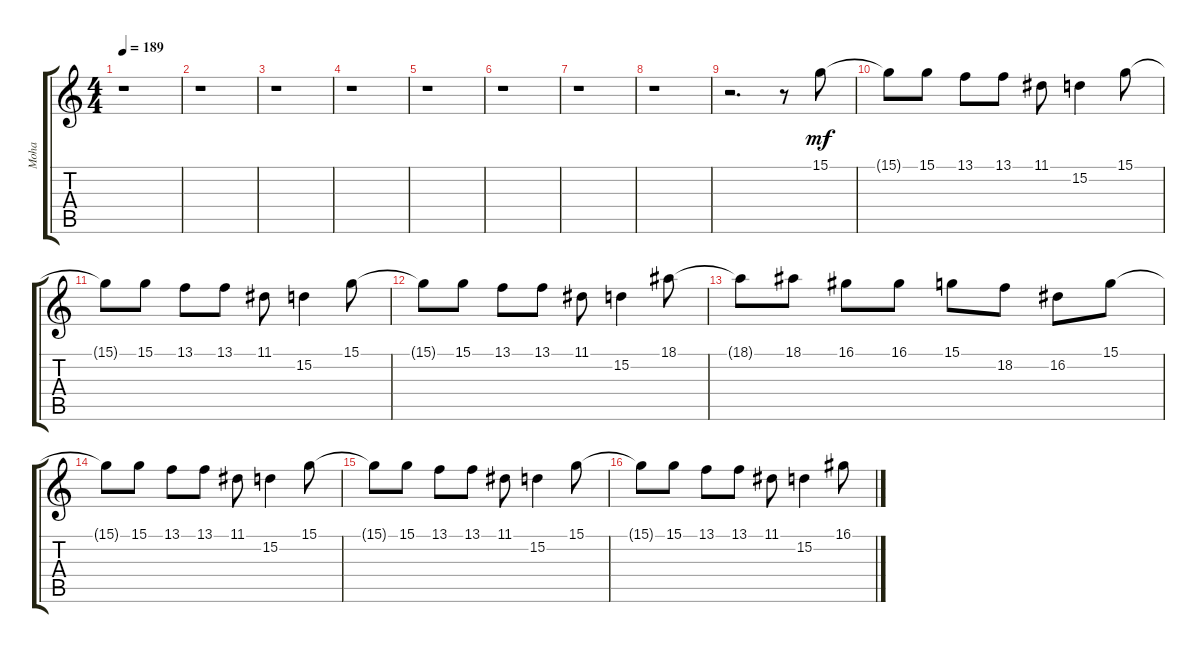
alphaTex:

\track ("Moha" "Moha") {instrument violin}
\staff {score tabs}
\tuning (E4 B3 G3 D3 A2 E2) {hide}
\ts (4 4)
\tempo 189
\clef g2
\ks c
r.1{dy mf instrument violin} |
r.1 |
r.1 |
r.1 |
r.1 |
r.1 |
r.1 |
r.1 |
r.2{d} r.8 15.1.8 |
15.1{t}.8 15.1.8 13.1.8 13.1.8 11.1.8 15.2.4 15.1.8 |
15.1{t}.8 15.1.8 13.1.8 13.1.8 11.1.8 15.2.4 15.1.8 |
15.1{t}.8 15.1.8 13.1.8 13.1.8 11.1.8 15.2.4 18.1.8 |
18.1{t}.8 18.1.8 16.1.8 16.1.8 15.1.8 18.2.8 16.2.8 15.1.8 |
15.1{t}.8 15.1.8 13.1.8 13.1.8 11.1.8 15.2.4 15.1.8 |
15.1{t}.8 15.1.8 13.1.8 13.1.8 11.1.8 15.2.4 15.1.8 |
15.1{t}.8 15.1.8 13.1.8 13.1.8 11.1.8 15.2.4 16.1.8
